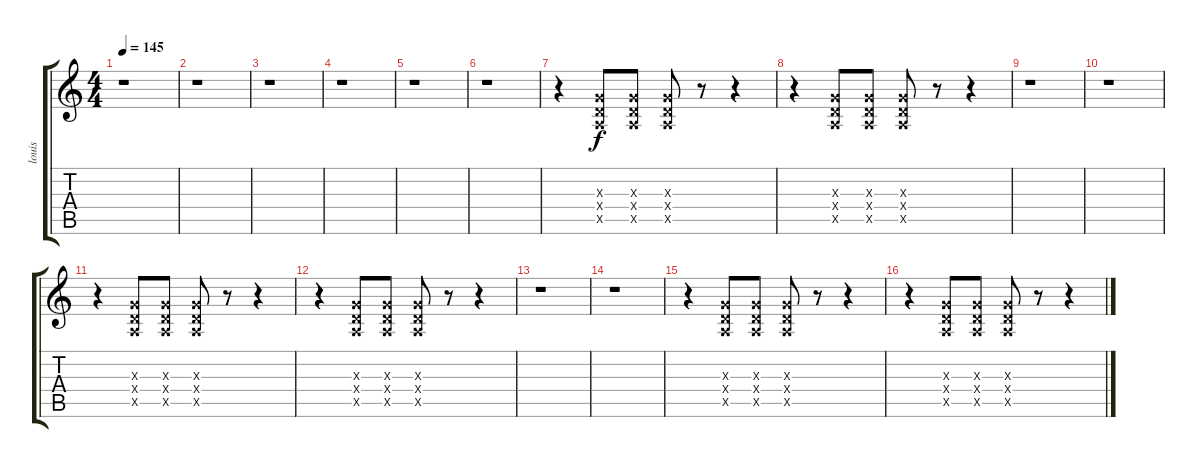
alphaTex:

\track ("louis" "louis") {instrument overdrivenguitar}
\staff {score tabs}
\tuning (E4 B3 G3 D3 A2 E2) {hide}
\ts (4 4)
\tempo 145
\clef g2
\ks c
r.1{dy f instrument overdrivenguitar} |
r.1 |
r.1 |
r.1 |
r.1 |
r.1 |
r.4 (0.3{x} 0.4{x} 0.5{x}).8 (0.3{x} 0.4{x} 0.5{x}).8 (0.3{x} 0.4{x} 0.5{x}).8 r.8 r.4 |
r.4 (0.3{x} 0.4{x} 0.5{x}).8 (0.3{x} 0.4{x} 0.5{x}).8 (0.3{x} 0.4{x} 0.5{x}).8 r.8 r.4 |
r.1 |
r.1 |
r.4 (0.3{x} 0.4{x} 0.5{x}).8 (0.3{x} 0.4{x} 0.5{x}).8 (0.3{x} 0.4{x} 0.5{x}).8 r.8 r.4 |
r.4 (0.3{x} 0.4{x} 0.5{x}).8 (0.3{x} 0.4{x} 0.5{x}).8 (0.3{x} 0.4{x} 0.5{x}).8 r.8 r.4 |
r.1 |
r.1 |
r.4 (0.3{x} 0.4{x} 0.5{x}).8 (0.3{x} 0.4{x} 0.5{x}).8 (0.3{x} 0.4{x} 0.5{x}).8 r.8 r.4 |
r.4 (0.3{x} 0.4{x} 0.5{x}).8 (0.3{x} 0.4{x} 0.5{x}).8 (0.3{x} 0.4{x} 0.5{x}).8 r.8 r.4
